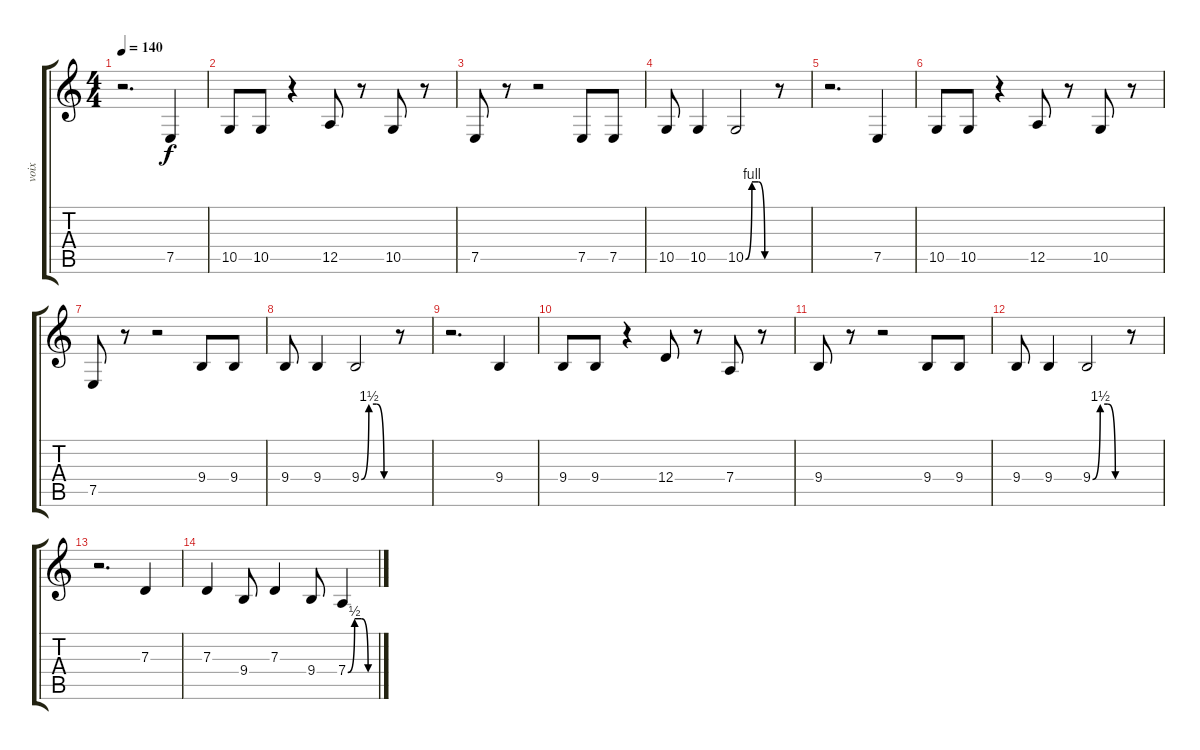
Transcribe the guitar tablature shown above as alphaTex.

\track ("voix" "voix") {instrument flute}
\staff {score tabs}
\tuning (E4 B3 G3 D3 A2 E2) {hide}
\ts (4 4)
\tempo 140
\clef g2
\ks c
r.2{d dy f} 7.5.4 |
10.5.8 10.5.8 r.4 12.5.8 r.8 10.5.8 r.8 |
7.5.8 r.8 r.2 7.5.8 7.5.8 |
10.5.8 10.5.4 10.5{be (custom 0 0 15 4 30 4 45 0 60 0)}.2 r.8 |
r.2{d} 7.5.4 |
10.5.8 10.5.8 r.4 12.5.8 r.8 10.5.8 r.8 |
7.5.8 r.8 r.2 9.4.8 9.4.8 |
9.4.8 9.4.4 9.4{be (custom 0 0 15 6 30 6 45 0 60 0)}.2 r.8 |
r.2{d} 9.4.4 |
9.4.8 9.4.8 r.4 12.4.8 r.8 7.4.8 r.8 |
9.4.8 r.8 r.2 9.4.8 9.4.8 |
9.4.8 9.4.4 9.4{be (custom 0 0 15 6 30 6 45 0 60 0)}.2 r.8 |
r.2{d} 7.3.4 |
7.3.4 9.4.8 7.3.4 9.4.8 7.4{be (custom 0 0 15 2 30 2 45 0 60 0)}.4
